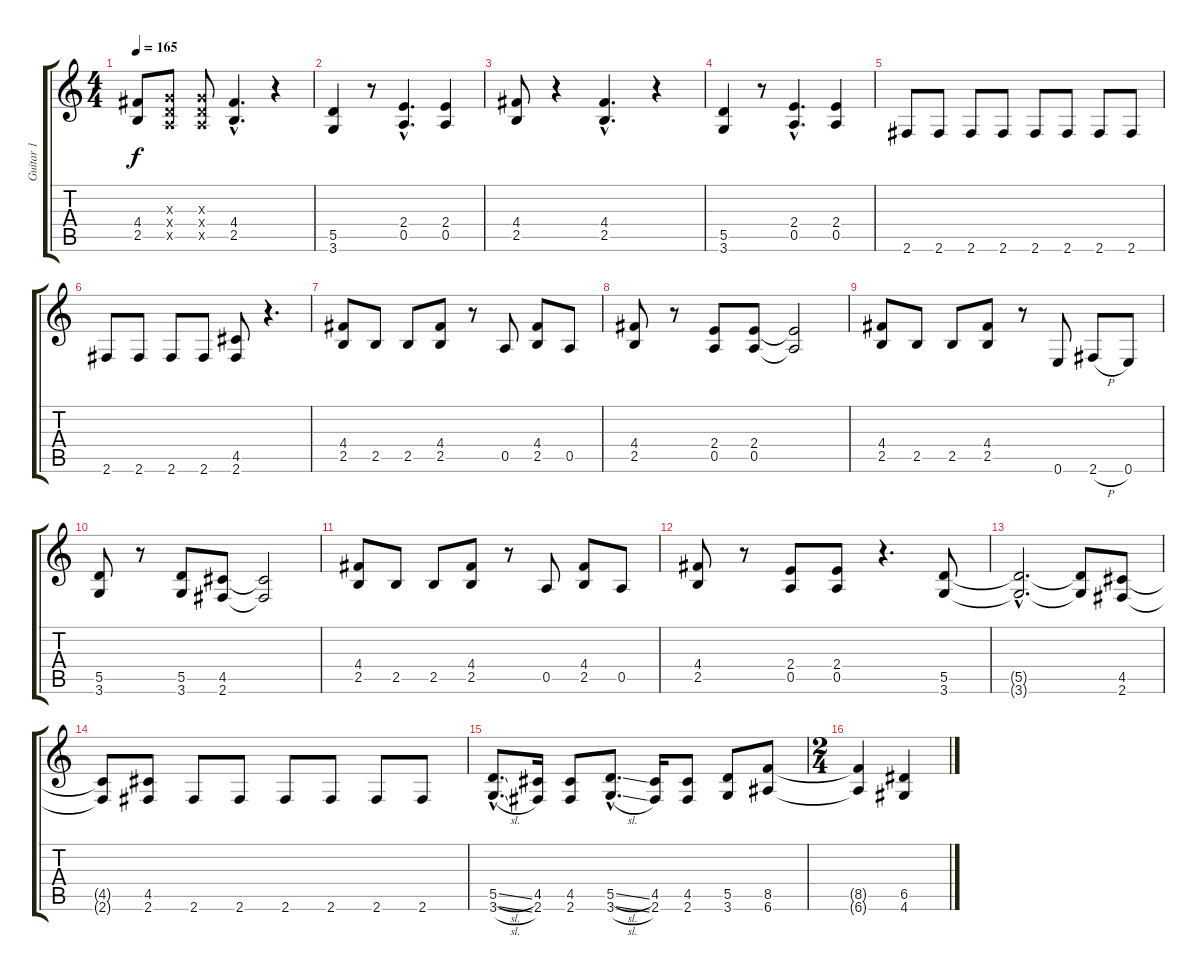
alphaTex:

\track ("Guitar 1" "Guitar 1") {instrument distortionguitar}
\staff {score tabs}
\tuning (E4 B3 G3 D3 A2 E2) {hide}
\ts (4 4)
\tempo 165
\clef g2
\ks c
(4.4 2.5).8{dy f} (0.3{x} 0.4{x} 0.5{x}).8 (0.3{x} 0.4{x} 0.5{x}).8 (4.4{hac} 2.5{hac}).4{d} r.4 |
(5.5 3.6).4 r.8 (2.4{hac} 0.5{hac}).4{d} (2.4 0.5).4 |
(4.4 2.5).8 r.4 (4.4{hac} 2.5{hac}).4{d} r.4 |
(5.5 3.6).4 r.8 (2.4{hac} 0.5{hac}).4{d} (2.4 0.5).4 |
2.6.8 2.6.8 2.6.8 2.6.8 2.6.8 2.6.8 2.6.8 2.6.8 |
2.6.8 2.6.8 2.6.8 2.6.8 (4.5 2.6).8 r.4{d} |
(4.4 2.5).8 2.5.8 2.5.8 (4.4 2.5).8 r.8 0.5.8 (4.4 2.5).8 0.5.8 |
(4.4 2.5).8 r.8 (2.4 0.5).8 (2.4 0.5).8 (2.4{t} 0.5{t}).2 |
(4.4 2.5).8 2.5.8 2.5.8 (4.4 2.5).8 r.8 0.6.8 2.6{h}.8 0.6.8 |
(5.5 3.6).8 r.8 (5.5 3.6).8 (4.5 2.6).8 (4.5{t} 2.6{t}).2 |
(4.4 2.5).8 2.5.8 2.5.8 (4.4 2.5).8 r.8 0.5.8 (4.4 2.5).8 0.5.8 |
(4.4 2.5).8 r.8 (2.4 0.5).8 (2.4 0.5).8 r.4{d} (5.5 3.6).8 |
(5.5{hac t} 3.6{hac t}).2{d} (5.5{t} 3.6{t}).8 (4.5 2.6).8 |
(4.5{t} 2.6{t}).8 (4.5 2.6).8 2.6.8 2.6.8 2.6.8 2.6.8 2.6.8 2.6.8 |
(5.5{sl hac} 3.6{sl hac}).8{d} (4.5 2.6).16 (4.5 2.6).8 (5.5{sl hac} 3.6{sl hac}).8{d} (4.5 2.6).16 (4.5 2.6).8 (5.5 3.6).8 (8.5 6.6).8 |
\ts (2 4)
(8.5{t} 6.6{t}).4 (6.5 4.6).4
